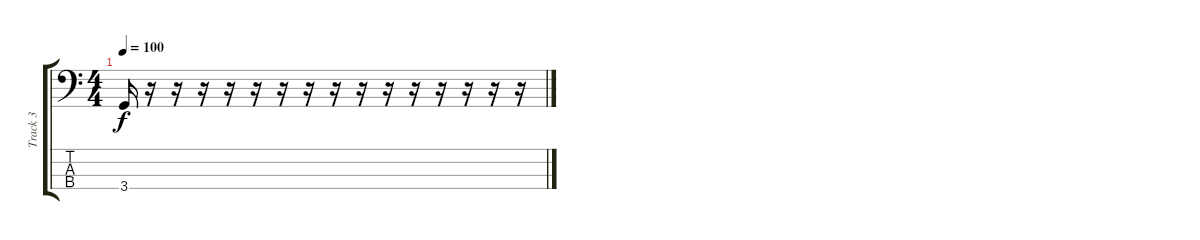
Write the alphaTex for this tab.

\track ("Track 3" "Track 3") {instrument electricbassfinger}
\staff {score tabs}
\tuning (G2 D2 A1 E1) {hide}
\ts (4 4)
\tempo 100
\clef f4
\ks c
3.4.16{dy f} r.16 r.16 r.16 r.16 r.16 r.16 r.16 r.16 r.16 r.16 r.16 r.16 r.16 r.16 r.16
